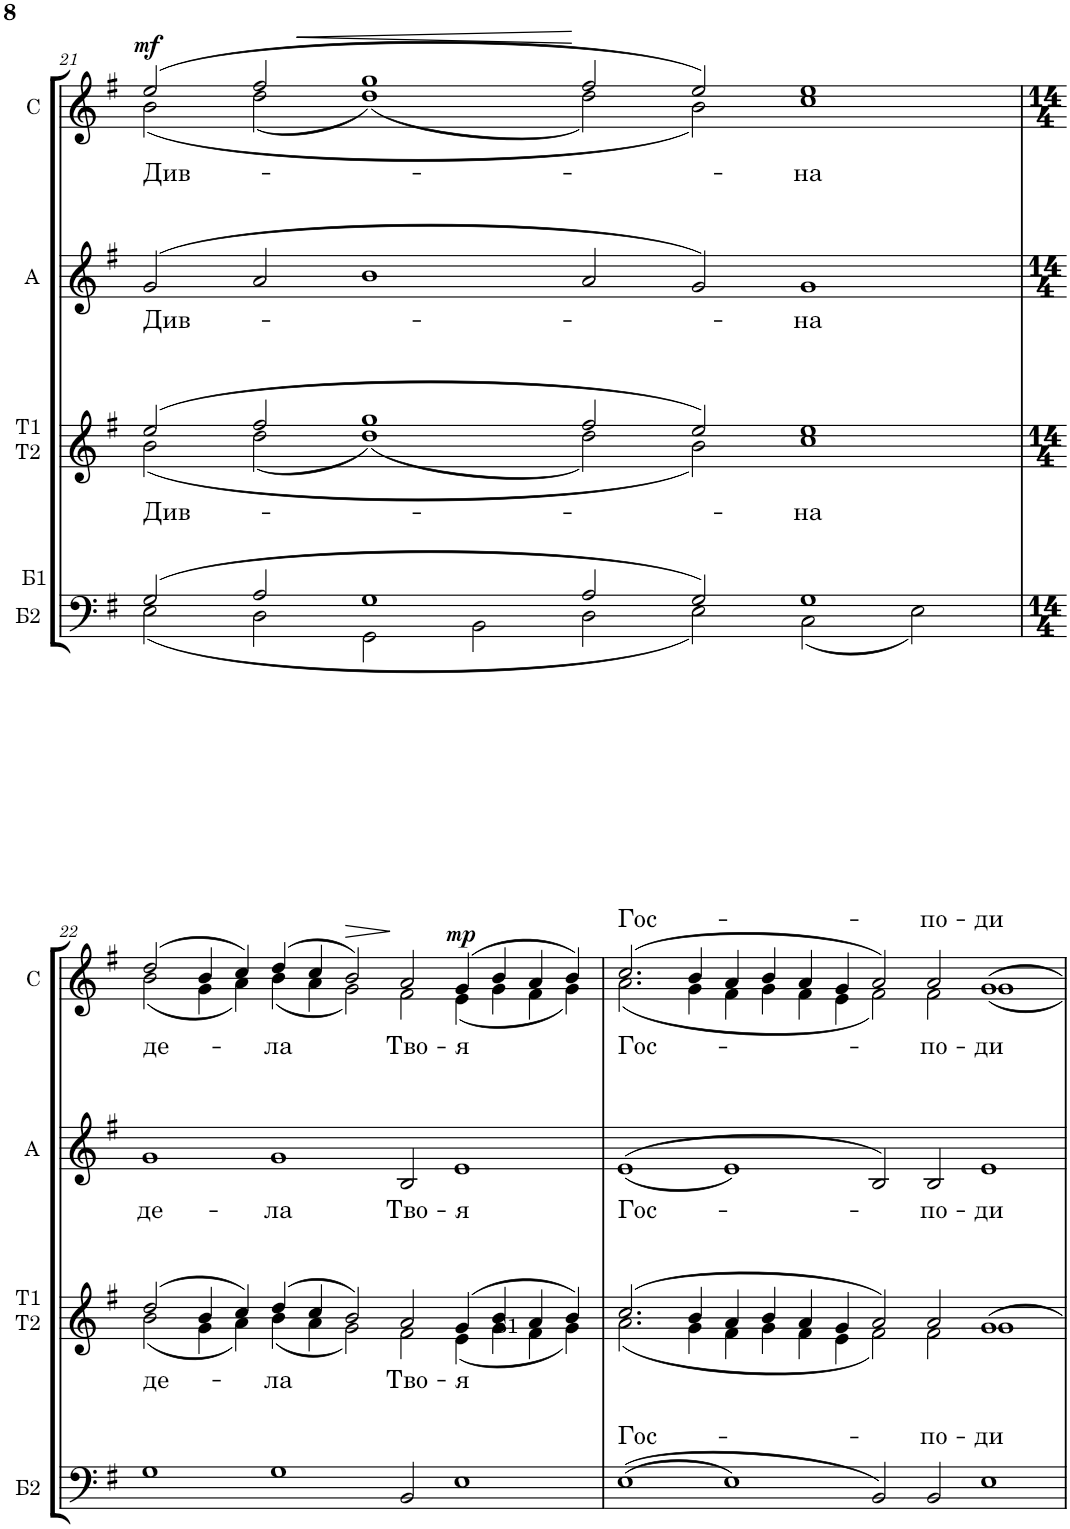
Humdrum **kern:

**kern	**text	**kern	**text	**kern	**text	**kern	**text	**dynam
*part4	*part4	*part3	*part3	*part2	*part2	*part1	*part1	*part1
*staff4	*staff4	*staff3	*staff3	*staff2	*staff2	*staff1	*staff1	*staff1
*I"Б2	*	*I"T1   T2	*	*I"A	*	*I"C	*	*
*	*	*I'T1   T2	*	*I'A	*	*I'C	*	*
!!LO:PB:g=z
*clefF4	*	*clefG2	*	*clefG2	*	*clefG2	*	*
*k[f#]	*	*k[f#]	*	*k[f#]	*	*k[f#]	*	*
*M16/4	*	*M16/4	*	*M16/4	*	*M16/4	*	*
=21	=21	=21	=21	=21	=21	=21	=21	=21
*^	*	*	*	*	*	*	*	*
!	!	!	!	!	!	!	!LO:TX:b:t=Б1	!	!
!	!	!	!	!LO:LY:b	!	!LO:LY:b	!	!LO:LY:b	!LO:DY:a
*	*	*	*^	*	*	*	*^	*	*
(2G/	(2E\	.	(2ee/	(2b\	Див-	(2g/	Див-	(2ee/	(2b\	Див-	mf
2A/	2D\	.	2ff#/	(2dd\	.	2a/	.	2ff#/	(2dd\	.	.
!	!	!	!	!	!	!	!	!	!	!	!LO:HP:b
1G	2GG\	.	1gg	(1dd)	.	1b	.	1gg	(1dd)	.	<
.	2BB\	.	.	.	.	.	.	.	.	.	.
2A/	2D\	.	2ff#/	2dd\)	.	2a/	.	2ff#/	2dd\)	.	[
2G/)	2E\)	.	2ee/)	2b\)	.	2g/)	.	2ee/)	2b\)	.	.
!	!	!	!	!	!LO:LY:b	!	!LO:LY:b	!	!	!LO:LY:b	!
1G	(2C\	.	1ee	1cc	на	1g	на	1ee	1cc	на	.
.	2E\)	.	.	.	.	.	.	.	.	.	.
*v	*v	*	*	*	*	*	*	*	*	*	*
!!LO:LB:g=z	!!
=22	=22	=22	=22	=22	=22	=22	=22	=22	=22	=22
*M14/4	*	*M14/4	*	*	*M14/4	*	*M14/4	*	*	*
*^	*	*	*	*	*	*	*	*	*	*
!	!	!	!	!	!LO:LY:b	!	!LO:LY:b	!	!	!LO:LY:b	!
*v	*v	*	*	*	*	*	*	*	*	*	*
1G	.	(2dd/	(2b\	де-	1g	де-	(2dd/	(2b\	де-	.
.	.	4b/	4g\	.	.	.	4b/	4g\	.	.
.	.	4cc/)	4a\)	.	.	.	4cc/)	4a\)	.	.
!	!	!	!	!LO:LY:b	!	!LO:LY:b	!	!	!LO:LY:b	!
1G	.	(4dd/	(4b\	ла	1g	-ла	(4dd/	(4b\	ла	.
.	.	4cc/	4a\	.	.	.	4cc/	4a\	.	.
!	!	!	!	!	!	!	!	!	!	!LO:HP:b
.	.	2b/)	2g\)	.	.	.	2b/)	2g\)	.	>
!	!	!	!	!LO:LY:b	!	!LO:LY:b	!	!	!LO:LY:b	!
2BB/	.	2a/	2f#\	Тво-	2B/	Тво-	2a/	2f#\	Тво-	]
!	!	!	!	!LO:LY:b	!	!LO:LY:b	!	!	!LO:LY:b	!LO:DY:a
1E	.	(4g/	(4e\	-я	1e	-я	(4g/	(4e\	-я	mp
.	.	4b/	4g\	.	.	.	4b/	4g\	.	.
.	.	4a/	4f#\	.	.	.	4a/	4f#\	.	.
.	.	4b/)	4g\)	.	.	.	4b/)	4g\)	.	.
=23	=23	=23	=23	=23	=23	=23	=23	=23	=23	=23
*M16/4	*	*M16/4	*	*	*M16/4	*	*M16/4	*	*	*
!	!	!	!	!	!	!	!LO:TX:b:t=Б1	!	!	!
!	!LO:LY:a	!	!	!	!	!LO:LY:b	!	!	!LO:LY:a	!
!	!	!	!	!	!	!	!	!	!LO:LY:b	!
((1E	Гос-	(2.cc/	(2.a\	.	((>1e	Гос-	(2.cc/	(2.a\	Гос-	.
.	.	4b/	4g\	.	.	.	4b/	4g\	.	.
1E)	.	4a/	4f#\	.	1e)	.	4a/	4f#\	.	.
.	.	4b/	4g\	.	.	.	4b/	4g\	.	.
.	.	4a/	4f#\	.	.	.	4a/	4f#\	.	.
.	.	4g/	4e\	.	.	.	4g/	4e\	.	.
2BB/)	.	2a/)	2f#\)	.	2B/)	.	2a/)	2f#\)	.	.
!	!LO:LY:a	!	!	!	!	!LO:LY:b	!	!	!LO:LY:a	!
!	!	!	!	!	!	!	!	!	!LO:LY:b	!
2BB/	по-	2a/	2f#\	.	2B/	по-	2a/	2f#\	по-	.
!	!LO:LY:a	!	!	!	!	!LO:LY:b	!	!	!LO:LY:a	!
!	!	!	!	!	!	!	!	!	!LO:LY:b	!
1E	-ди	1g	1g	.	1e	-ди	1g	1g	-ди	.
*	*	*v	*v	*	*	*	*v	*v	*	*
=	=	=	=	=	=	=	=	=
*-	*-	*-	*-	*-	*-	*-	*-	*-
